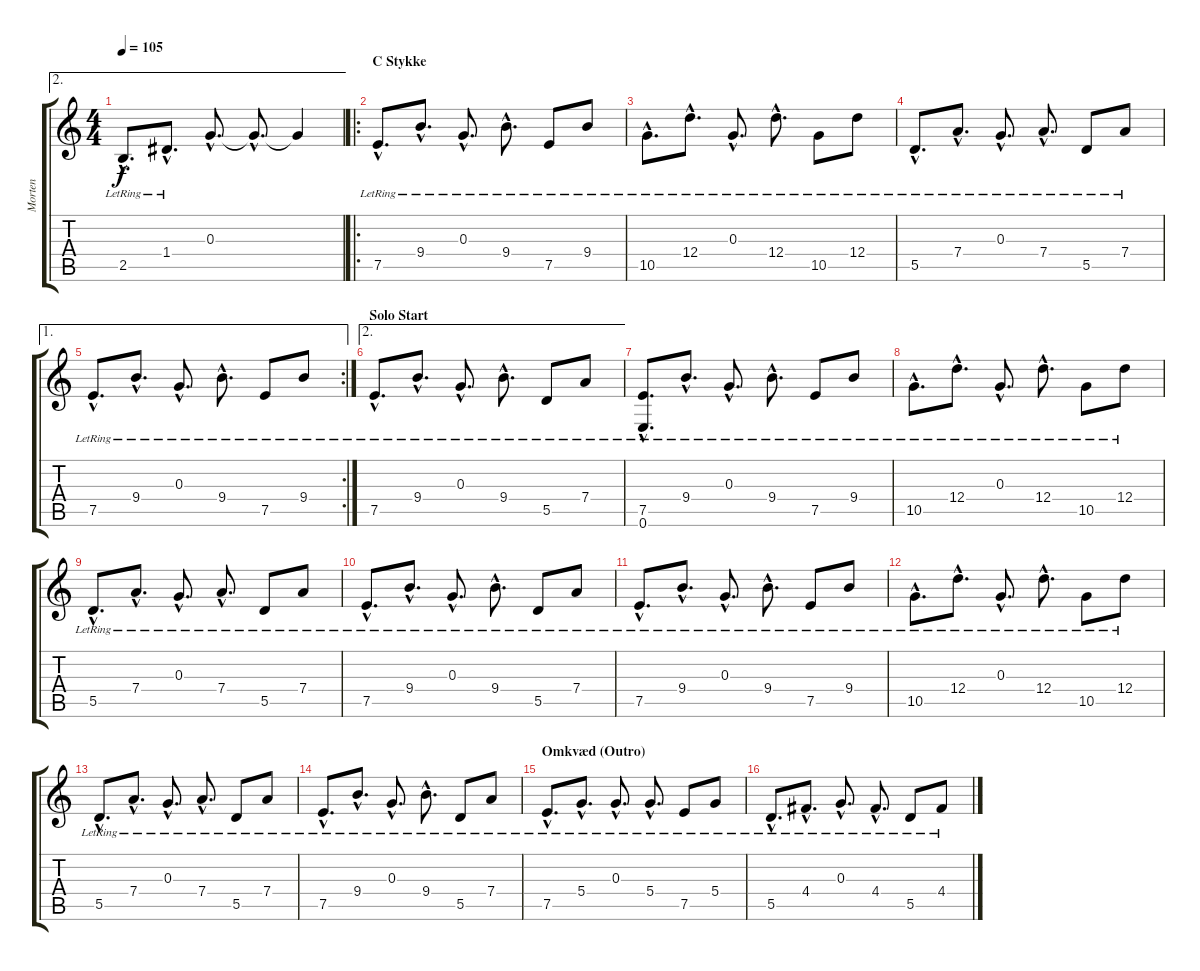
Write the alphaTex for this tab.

\track ("Morten" "Morten") {instrument distortionguitar}
\staff {score tabs}
\tuning (E4 B3 G3 D3 A2 E2) {hide}
\ae 2
\ts (4 4)
\tempo 105
\clef g2
\ks c
2.5{hac lr}.8{d dy f} 1.4{hac lr}.8{d} 0.3{hac}.8{d} 0.3{hac t}.8{d} 0.3{t}.4 |
\ro
\section ("" "C Stykke")
7.5{hac lr}.8{d instrument electricguitarclean} 9.4{hac lr}.8{d} 0.3{hac lr}.8{d} 9.4{hac lr}.8{d} 7.5{lr}.8 9.4{lr}.8 |
10.5{hac lr}.8{d} 12.4{hac lr}.8{d} 0.3{hac lr}.8{d} 12.4{hac lr}.8{d} 10.5{lr}.8 12.4{lr}.8 |
5.5{hac lr}.8{d} 7.4{hac lr}.8{d} 0.3{hac lr}.8{d} 7.4{hac lr}.8{d} 5.5{lr}.8 7.4{lr}.8 |
\ae 1
\rc 2
7.5{hac lr}.8{d} 9.4{hac lr}.8{d} 0.3{hac lr}.8{d} 9.4{hac lr}.8{d} 7.5{lr}.8 9.4{lr}.8 |
\ae 2
\section ("" "Solo Start")
7.5{hac lr}.8{d volume 16 instrument electricguitarclean} 9.4{hac lr}.8{d} 0.3{hac lr}.8{d} 9.4{hac lr}.8{d} 5.5{lr}.8 7.4{lr}.8 |
(7.5{hac lr} 0.6{hac lr}).8{d} 9.4{hac lr}.8{d} 0.3{hac lr}.8{d} 9.4{hac lr}.8{d} 7.5{lr}.8 9.4{lr}.8 |
10.5{hac lr}.8{d} 12.4{hac lr}.8{d} 0.3{hac lr}.8{d} 12.4{hac lr}.8{d} 10.5{lr}.8 12.4{lr}.8 |
5.5{hac lr}.8{d} 7.4{hac lr}.8{d} 0.3{hac lr}.8{d} 7.4{hac lr}.8{d} 5.5{lr}.8 7.4{lr}.8 |
7.5{hac lr}.8{d} 9.4{hac lr}.8{d} 0.3{hac lr}.8{d} 9.4{hac lr}.8{d} 5.5{lr}.8 7.4{lr}.8 |
7.5{hac lr}.8{d} 9.4{hac lr}.8{d} 0.3{hac lr}.8{d} 9.4{hac lr}.8{d} 7.5{lr}.8 9.4{lr}.8 |
10.5{hac lr}.8{d} 12.4{hac lr}.8{d} 0.3{hac lr}.8{d} 12.4{hac lr}.8{d} 10.5{lr}.8 12.4{lr}.8 |
5.5{hac lr}.8{d} 7.4{hac lr}.8{d} 0.3{hac lr}.8{d} 7.4{hac lr}.8{d} 5.5{lr}.8 7.4{lr}.8 |
7.5{hac lr}.8{d} 9.4{hac lr}.8{d} 0.3{hac lr}.8{d} 9.4{hac lr}.8{d} 5.5{lr}.8 7.4{lr}.8 |
\section ("" "Omkvæd (Outro)")
7.5{hac lr}.8{d} 5.4{hac lr}.8{d} 0.3{hac lr}.8{d} 5.4{hac lr}.8{d} 7.5{lr}.8 5.4{lr}.8 |
5.5{hac lr}.8{d} 4.4{hac lr}.8{d} 0.3{hac lr}.8{d} 4.4{hac lr}.8{d} 5.5{lr}.8 4.4{lr}.8
